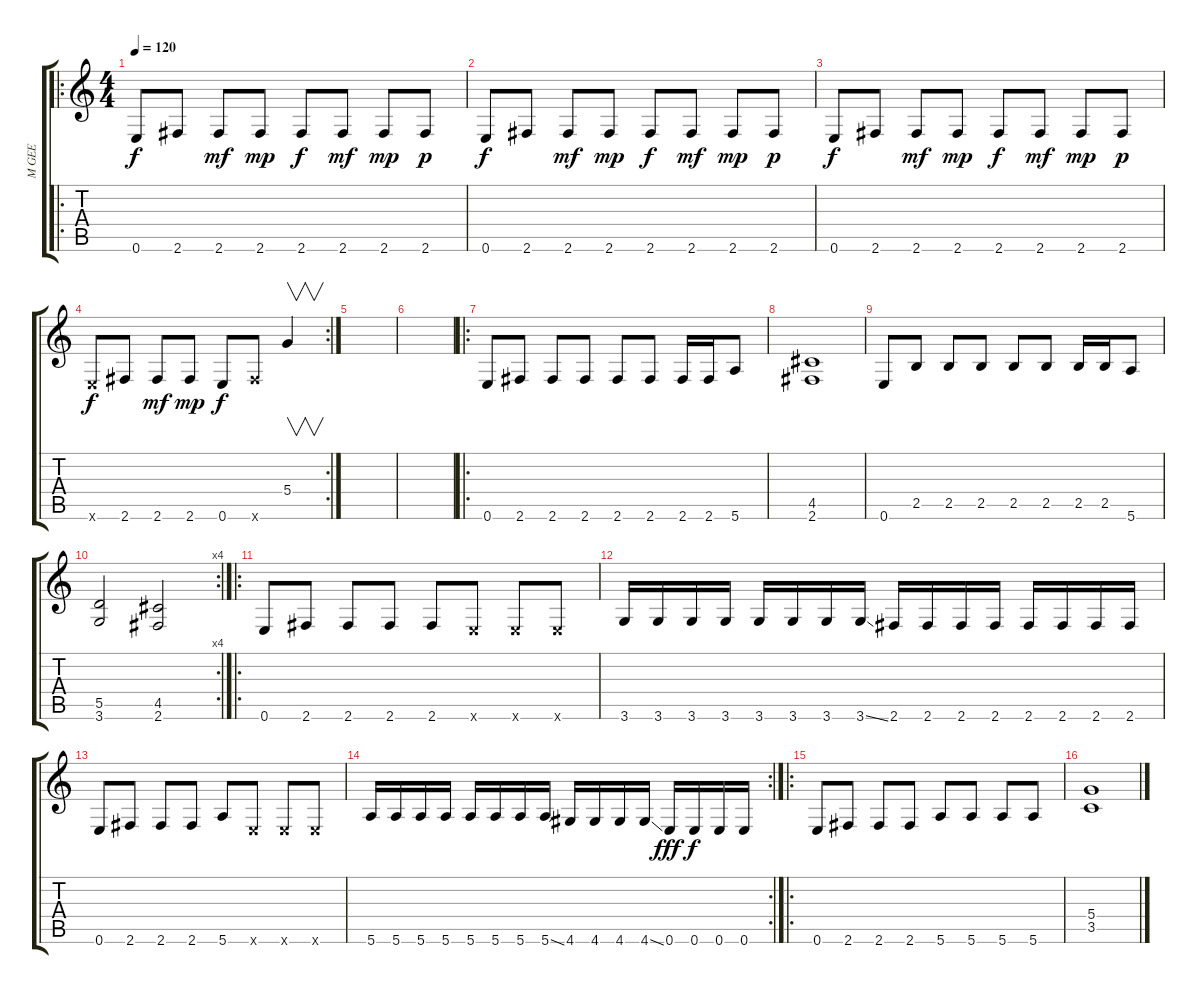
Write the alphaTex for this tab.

\track ("M GEE" "M GEE") {instrument distortionguitar}
\staff {score tabs}
\tuning (E4 B3 G3 D3 A2 E2) {hide}
\ro
\ts (4 4)
\tempo 120
\clef g2
\ks c
0.6.8{dy f instrument distortionguitar} 2.6.8 2.6.8{dy mf} 2.6.8{dy mp} 2.6.8{dy f} 2.6.8{dy mf} 2.6.8{dy mp} 2.6.8{dy p} |
0.6.8{dy f} 2.6.8 2.6.8{dy mf} 2.6.8{dy mp} 2.6.8{dy f} 2.6.8{dy mf} 2.6.8{dy mp} 2.6.8{dy p} |
0.6.8{dy f} 2.6.8 2.6.8{dy mf} 2.6.8{dy mp} 2.6.8{dy f} 2.6.8{dy mf} 2.6.8{dy mp} 2.6.8{dy p} |
\rc 2
0.6{x}.8{dy f} 2.6.8 2.6.8{dy mf} 2.6.8{dy mp} 0.6.8{dy f} 2.6{x}.8 5.4.4{v} |
|
|
\ro
0.6.8 2.6.8 2.6.8 2.6.8 2.6.8 2.6.8 2.6.16 2.6.16 5.6.8 |
(4.5 2.6).1 |
0.6.8 2.5.8 2.5.8 2.5.8 2.5.8 2.5.8 2.5.16 2.5.16 5.6.8 |
\rc 4
(5.5 3.6).2 (4.5 2.6).2 |
\ro
0.6.8 2.6.8 2.6.8 2.6.8 2.6.8 0.6{x}.8 0.6{x}.8 0.6{x}.8 |
3.6.16 3.6.16 3.6.16 3.6.16 3.6.16 3.6.16 3.6.16 3.6{ss}.16 2.6.16 2.6.16 2.6.16 2.6.16 2.6.16 2.6.16 2.6.16 2.6.16 |
0.6.8 2.6.8 2.6.8 2.6.8 5.6.8 0.6{x}.8 0.6{x}.8 0.6{x}.8 |
\rc 2
5.6.16 5.6.16 5.6.16 5.6.16 5.6.16 5.6.16 5.6.16 5.6{ss}.16 4.6.16 4.6.16 4.6.16 4.6{ss}.16 0.6.16{dy fff} 0.6.16{dy f} 0.6.16 0.6.16 |
\ro
0.6.8 2.6.8 2.6.8 2.6.8 5.6.8 5.6.8 5.6.8 5.6.8 |
(5.4 3.5).1
